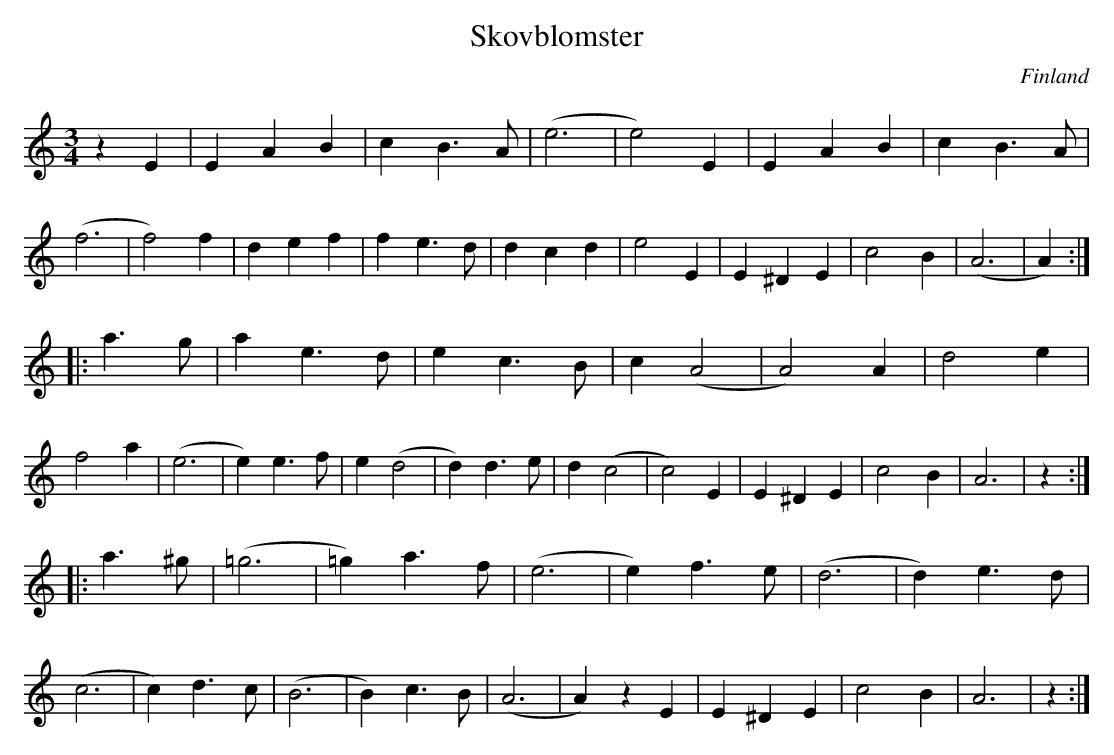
X:1
T:Skovblomster
L:1/4
M:3/4
O:Finland
K:A minor
zE|\
EAB | cB>A | (e3 | e2) E | EAB  | cB>A | (f3 | f2)f |\
def | fe>d | dcd | e2  E | E^DE | c2B  | (A3 | A)::
a>g|\
ae>d | ec>B  | c(A2 | A2) A | d2e  | f2a | (e3 | e)e>f|\
e(d2 | d)d>e | d(c2 | c2) E | E^DE | c2B | A3  | z::
a>^g|\
(=g3 |=g)a>f | (e3 | e)f>e | (d3 | d)e>d | (c3 | c)d>c|\
(B3 | B)c>B  | (A3 | A)zE  | E^DE| c2B   | A3  |z:|
